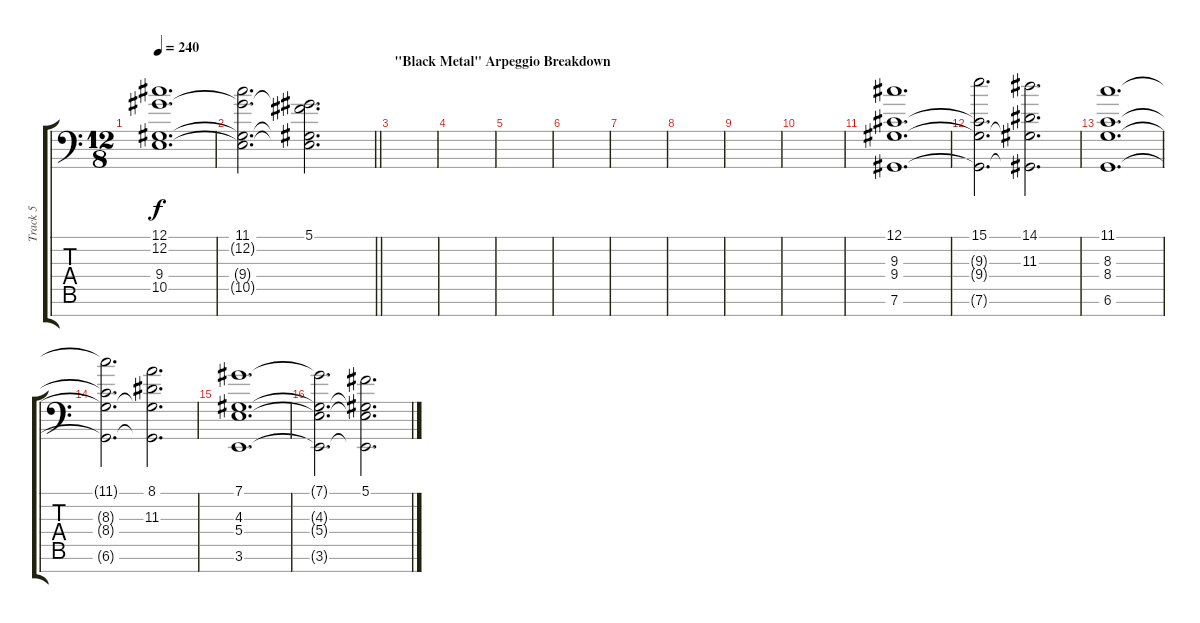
\track ("Track 5" "Track 5") {instrument stringensemble1}
\staff {score tabs}
\tuning (Db4 Ab3 E3 B2 Gb2 Db2 Ab1) {hide}
\ts (12 8)
\tempo 240
\clef f4
\ks c
(12.1 12.2 9.4 10.5).1{d dy f} |
\barLineRight lightlight
(11.1 12.2{t} 9.4{t} 10.5{t}).2{d} (5.1 12.2{t} 9.4{t} 10.5{t}).2{d} |
\section ("" "\"Black Metal\" Arpeggio Breakdown")
|
|
|
|
|
|
|
|
(12.1 9.3 9.4 7.6).1{d volume 11} |
(15.1 9.3{t} 9.4{t} 7.6{t}).2{d} (14.1 11.3 9.4{t} 7.6{t}).2{d} |
(11.1 8.3 8.4 6.6).1{d} |
(11.1{t} 8.3{t} 8.4{t} 6.6{t}).2{d} (8.1 11.3 8.4{t} 6.6{t}).2{d} |
(7.1 4.3 5.4 3.6).1{d} |
(7.1{t} 4.3{t} 5.4{t} 3.6{t}).2{d} (5.1 4.3{t} 5.4{t} 3.6{t}).2{d}
